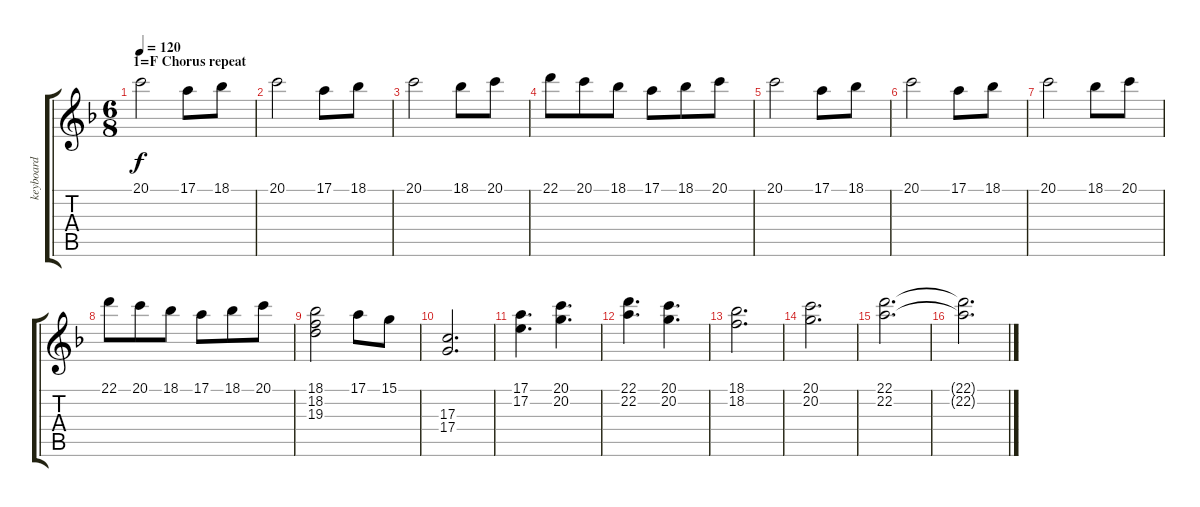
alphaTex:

\track ("keyboard" "keyboard") {instrument stringensemble1}
\staff {score tabs}
\tuning (E4 B3 G3 D3 A2 E2) {hide}
\ts (6 8)
\section ("" "1=F Chorus repeat")
\tempo 120
\clef g2
\ks f
20.1.2{dy f} 17.1.8 18.1.8 |
20.1.2 17.1.8 18.1.8 |
20.1.2 18.1.8 20.1.8 |
22.1.8 20.1.8 18.1.8 17.1.8 18.1.8 20.1.8 |
20.1.2 17.1.8 18.1.8 |
20.1.2 17.1.8 18.1.8 |
20.1.2 18.1.8 20.1.8 |
22.1.8 20.1.8 18.1.8 17.1.8 18.1.8 20.1.8 |
(18.1 18.2 19.3).2 17.1.8 15.1.8 |
(17.3 17.4).2{d} |
(17.1 17.2).4{d} (20.1 20.2).4{d} |
(22.1 22.2).4{d} (20.1 20.2).4{d} |
(18.1 18.2).2{d} |
(20.1 20.2).2{d} |
(22.1 22.2).2{d} |
(22.1{t} 22.2{t}).2{d}
